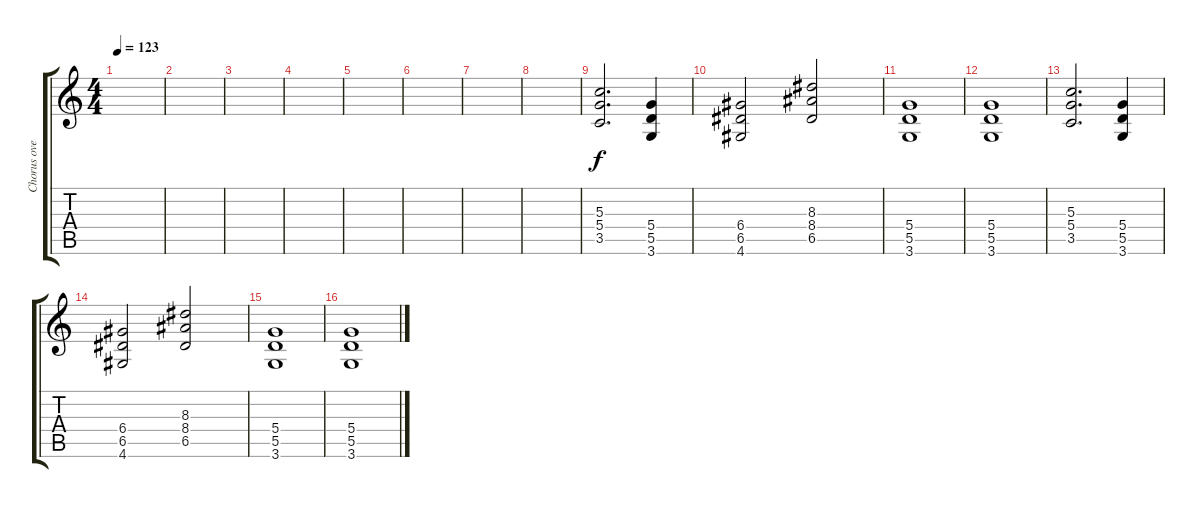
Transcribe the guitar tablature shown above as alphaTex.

\track ("Chorus overdrive" "Chorus ove") {instrument overdrivenguitar}
\staff {score tabs}
\tuning (E4 B3 G3 D3 A2 E2) {hide}
\ts (4 4)
\tempo 123
\clef g2
\ks c
|
|
|
|
|
|
|
|
(5.3 5.4 3.5).2{d} (5.4 5.5 3.6).4 |
(6.4 6.5 4.6).2 (8.3 8.4 6.5).2 |
(5.4 5.5 3.6).1 |
(5.4 5.5 3.6).1 |
(5.3 5.4 3.5).2{d} (5.4 5.5 3.6).4 |
(6.4 6.5 4.6).2 (8.3 8.4 6.5).2 |
(5.4 5.5 3.6).1 |
(5.4 5.5 3.6).1
